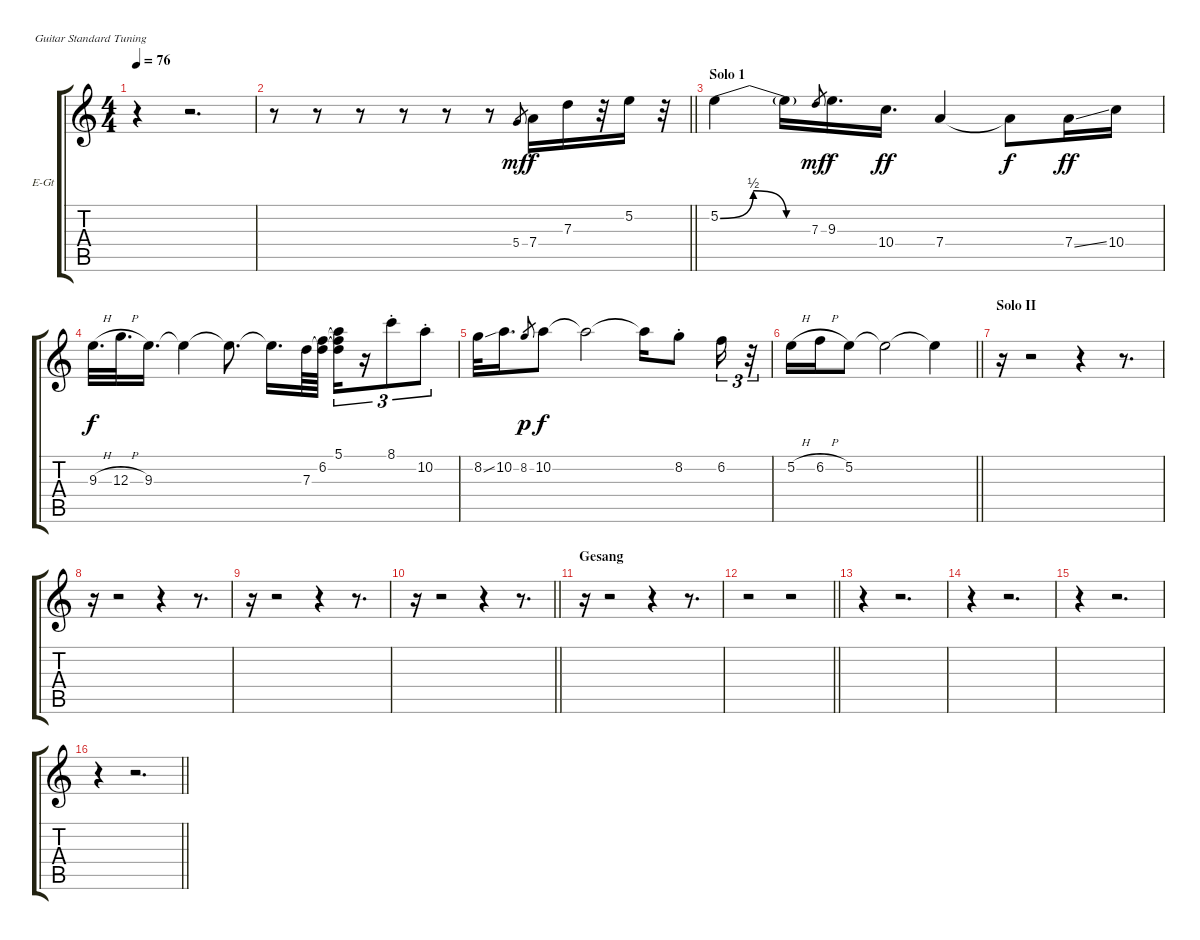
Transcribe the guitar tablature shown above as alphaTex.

\bracketExtendMode groupsimilarinstruments
\firstSystemTrackNameOrientation horizontal
\otherSystemsTrackNameOrientation horizontal
\track ("Mikael Akerfeldt" "E-Gt") {instrument electricguitarjazz}
\staff {score tabs}
\tuning (E4 B3 G3 D3 A2 E2)
\ts (4 4)
\tempo 76
\clef g2
\ks c
r.4{dy mf} r.2{d} |
\barLineRight lightlight
r.8 r.8 r.8 r.8 r.8 r.8 5.4.8{gr} 7.4.16{dy f} 7.3.16 r.32 5.2.16 r.32 |
\section ("" "Solo 1")
5.2{be (bendrelease 0 0 30 2 30 2 60 0)}.4 5.2{be (hold 0 0 60 0) t}.16 7.3.8{gr dy mf} 9.3.16{d dy f} 10.4.16{d dy ff} 7.4.4 7.4{t}.8{dy f} 7.4{ss}.16{dy ff} 10.4.16 |
9.3{h}.32{d dy f} 12.3{h}.32{d} 9.3.16{d} 9.3{t}.4 9.3{t}.8{d} 9.3{t}.16{d} 7.3.64 (6.2 7.3{t}).64 (5.1 6.2{t} 7.3{t}).16{tu (3 2)} r.16{tu (3 2)} 8.1{st}.8{tu (3 2)} 10.2{st}.8{tu (3 2)} |
8.2{ss}.32 10.2.16{d} 8.2.8{gr dy p} 10.2.8{dy f} 10.2{t}.2 10.2{t}.16 8.2{st}.8 6.2.16{tu (3 2)} r.32{tu (3 2)} |
\barLineRight lightlight
5.2{h}.16 6.2{h}.16 5.2.8 5.2{t}.2 5.2{t}.4 |
\section ("" "Solo II")
r.16 r.2 r.4 r.8{d} |
r.16 r.2 r.4 r.8{d} |
r.16 r.2 r.4 r.8{d} |
\barLineRight lightlight
r.16 r.2 r.4 r.8{d} |
\section ("" "Gesang")
r.16 r.2 r.4 r.8{d} |
\barLineRight lightlight
r.2 r.2 |
r.4 r.2{d} |
r.4 r.2{d} |
r.4 r.2{d} |
\barLineRight lightlight
r.4 r.2{d}
